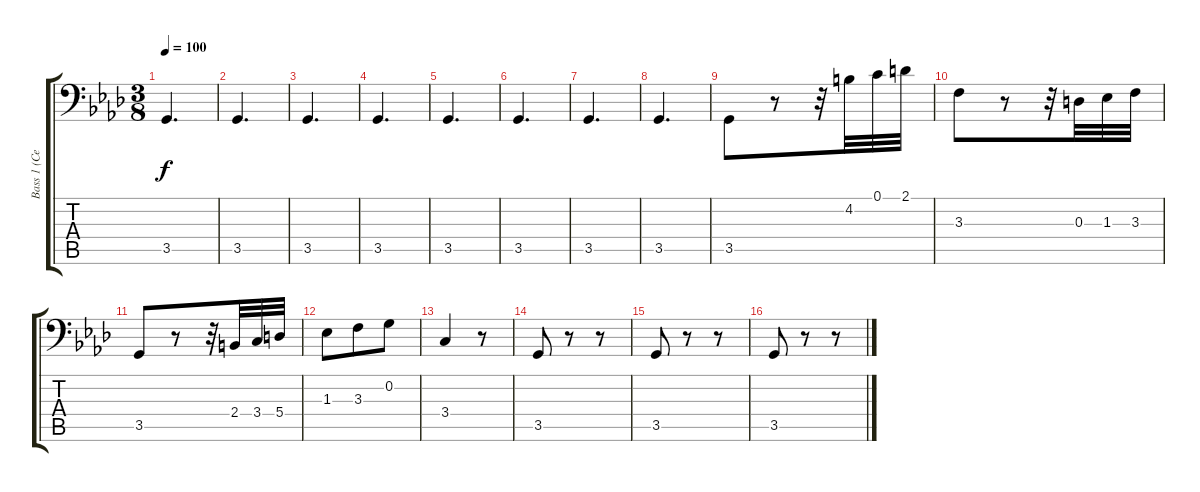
\track ("Bass 1 (Cello)" "Bass 1 (Ce") {instrument electricbassfinger}
\staff {score tabs}
\tuning (C3 G2 D2 A1 E1 B0) {hide}
\ts (3 8)
\tempo 100
\clef f4
\ks ab
3.5.4{d dy f} |
3.5.4{d} |
3.5.4{d} |
3.5.4{d} |
3.5.4{d} |
3.5.4{d} |
3.5.4{d} |
3.5.4{d} |
3.5.8 r.8 r.32 4.2.32 0.1.32 2.1.32 |
3.3.8 r.8 r.32 0.3.32 1.3.32 3.3.32 |
3.5.8 r.8 r.32 2.4.32 3.4.32 5.4.32 |
1.3.8 3.3.8 0.2.8 |
3.4.4 r.8 |
3.5.8 r.8 r.8 |
3.5.8 r.8 r.8 |
3.5.8 r.8 r.8
